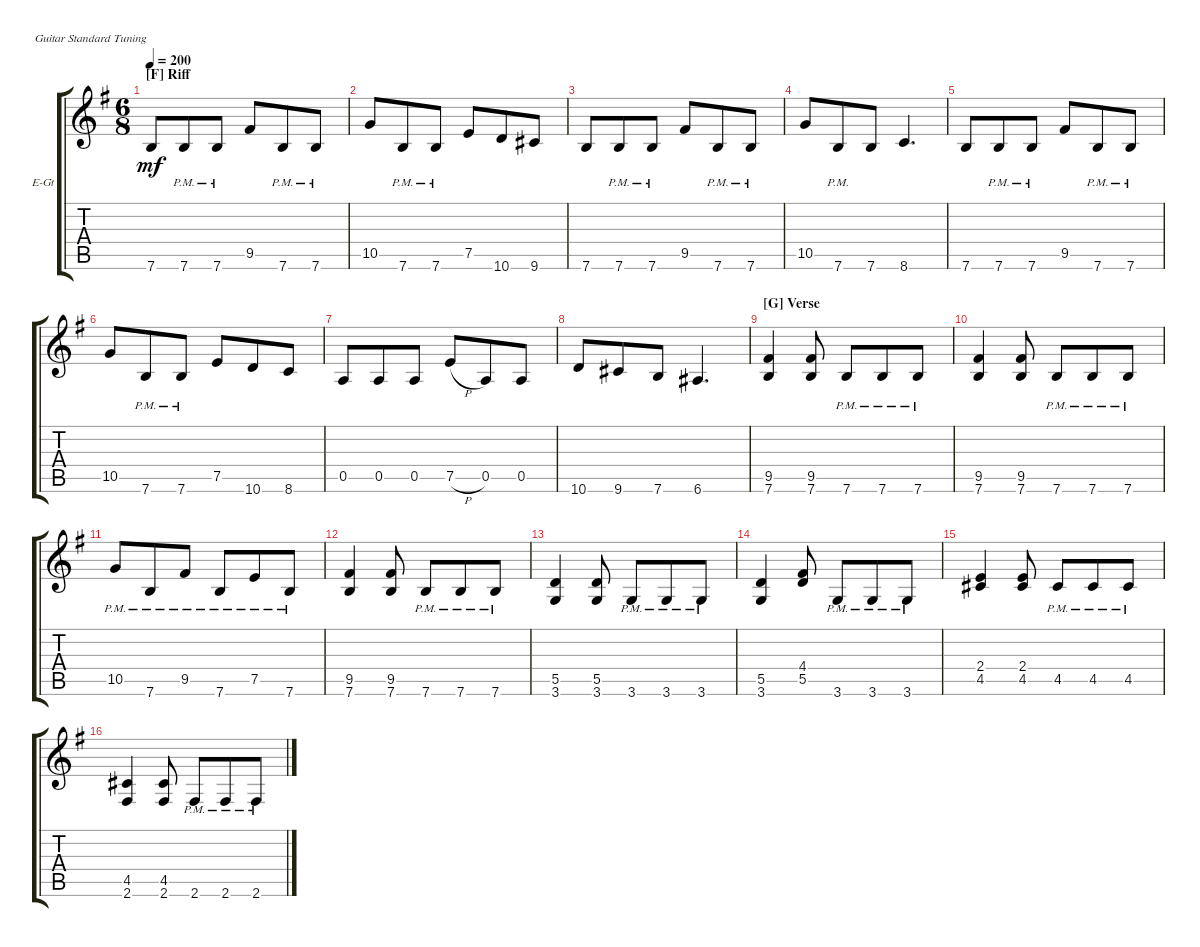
\bracketExtendMode groupsimilarinstruments
\firstSystemTrackNameOrientation horizontal
\otherSystemsTrackNameOrientation horizontal
\track ("Electric Guitar 1" "E-Gt") {instrument distortionguitar}
\staff {score tabs}
\tuning (E4 B3 G3 D3 A2 E2)
\ts (6 8)
\section ("F" "Riff")
\tempo 200
\clef g2
\ks eminor
7.6.8{dy mf} 7.6{pm}.8 7.6{pm}.8 9.5.8 7.6{pm}.8 7.6{pm}.8 |
10.5.8 7.6{pm}.8 7.6{pm}.8 7.5.8 10.6.8 9.6.8 |
7.6.8 7.6{pm}.8 7.6{pm}.8 9.5.8 7.6{pm}.8 7.6{pm}.8 |
10.5.8 7.6{pm}.8 7.6.8 8.6.4{d} |
7.6.8 7.6{pm}.8 7.6{pm}.8 9.5.8 7.6{pm}.8 7.6{pm}.8 |
10.5.8 7.6{pm}.8 7.6{pm}.8 7.5.8 10.6.8 8.6.8 |
0.5.8 0.5.8 0.5.8 7.5{h}.8 0.5.8 0.5.8 |
10.6.8 9.6.8 7.6.8 6.6.4{d} |
\section ("G" "Verse ")
(7.6 9.5).4 (7.6 9.5).8 7.6{pm}.8 7.6{pm}.8 7.6{pm}.8 |
(7.6 9.5).4 (7.6 9.5).8 7.6{pm}.8 7.6{pm}.8 7.6{pm}.8 |
10.5{pm}.8 7.6{pm}.8 9.5{pm}.8 7.6{pm}.8 7.5{pm}.8 7.6{pm}.8 |
(7.6 9.5).4 (7.6 9.5).8 7.6{pm}.8 7.6{pm}.8 7.6{pm}.8 |
(3.6 5.5).4 (3.6 5.5).8 3.6{pm}.8 3.6{pm}.8 3.6{pm}.8 |
(3.6 5.5).4 (5.5 4.4).8 3.6{pm}.8 3.6{pm}.8 3.6{pm}.8 |
(4.5 2.4).4 (4.5 2.4).8 4.5{pm}.8 4.5{pm}.8 4.5{pm}.8 |
(2.6 4.5).4 (2.6 4.5).8 2.6{pm}.8 2.6{pm}.8 2.6{pm}.8
